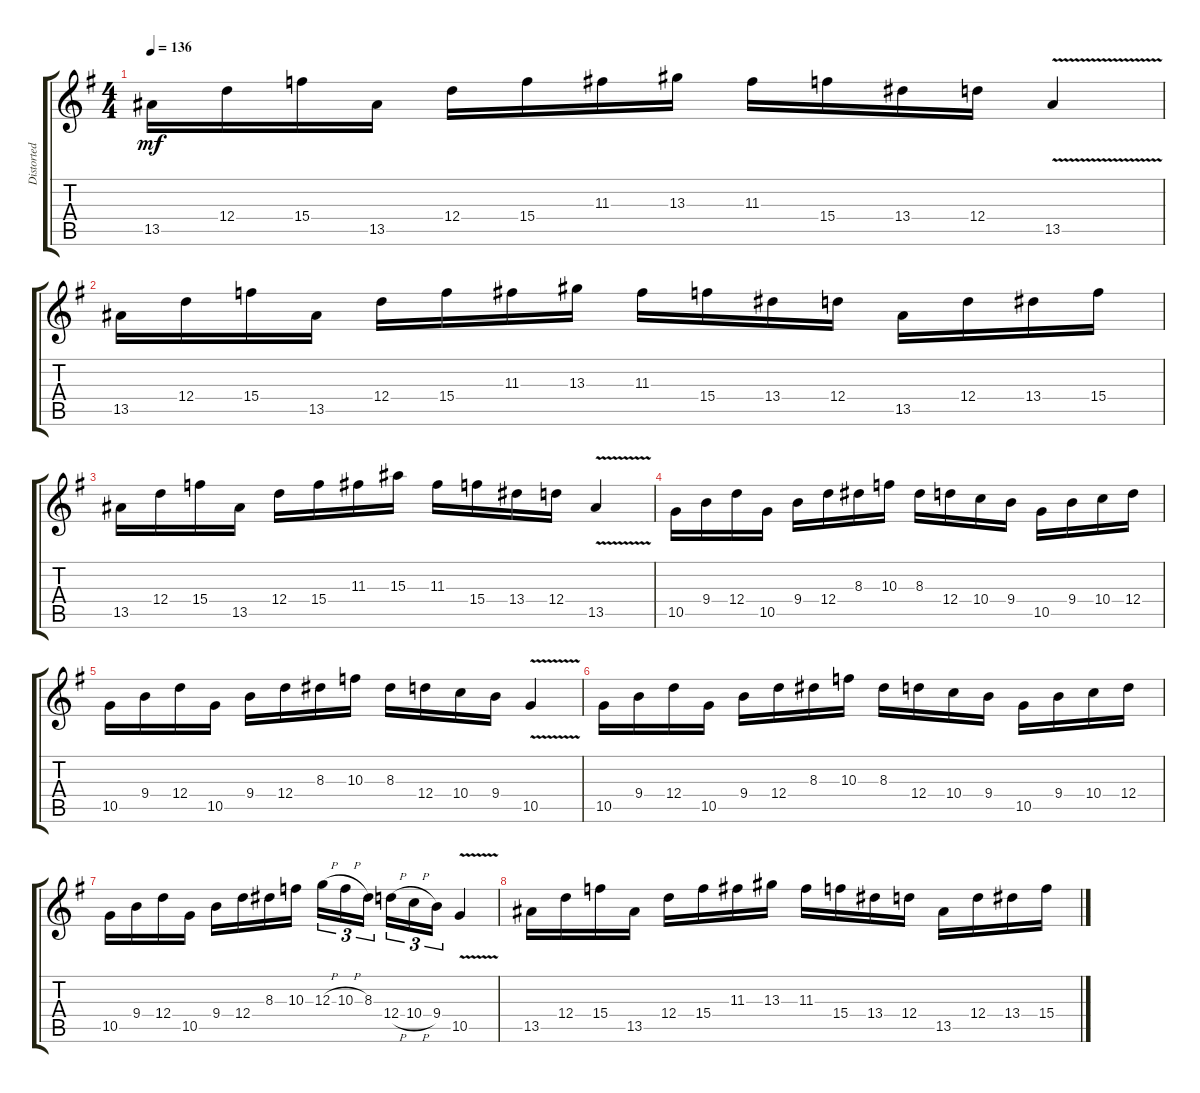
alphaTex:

\track ("Distorted [Left]" "Distorted ") {instrument overdrivenguitar}
\staff {score tabs}
\tuning (E4 B3 G3 D3 A2 E2) {hide}
\ts (4 4)
\tempo 136
\clef g2
\ks g
13.5.16{dy mf} 12.4.16 15.4.16 13.5.16 12.4.16 15.4.16 11.3.16 13.3.16 11.3.16 15.4.16 13.4.16 12.4.16 13.5{v}.4 |
13.5.16 12.4.16 15.4.16 13.5.16 12.4.16 15.4.16 11.3.16 13.3.16 11.3.16 15.4.16 13.4.16 12.4.16 13.5.16 12.4.16 13.4.16 15.4.16 |
13.5.16 12.4.16 15.4.16 13.5.16 12.4.16 15.4.16 11.3.16 15.3.16 11.3.16 15.4.16 13.4.16 12.4.16 13.5{v}.4 |
10.5.16 9.4.16 12.4.16 10.5.16 9.4.16 12.4.16 8.3.16 10.3.16 8.3.16 12.4.16 10.4.16 9.4.16 10.5.16 9.4.16 10.4.16 12.4.16 |
10.5.16 9.4.16 12.4.16 10.5.16 9.4.16 12.4.16 8.3.16 10.3.16 8.3.16 12.4.16 10.4.16 9.4.16 10.5{v}.4 |
10.5.16 9.4.16 12.4.16 10.5.16 9.4.16 12.4.16 8.3.16 10.3.16 8.3.16 12.4.16 10.4.16 9.4.16 10.5.16 9.4.16 10.4.16 12.4.16 |
10.5.16 9.4.16 12.4.16 10.5.16 9.4.16 12.4.16 8.3.16 10.3.16 12.3{h}.16{tu (3 2)} 10.3{h}.16{tu (3 2)} 8.3.16{tu (3 2)} 12.4{h}.16{tu (3 2)} 10.4{h}.16{tu (3 2)} 9.4.16{tu (3 2)} 10.5{v}.4 |
13.5.16 12.4.16 15.4.16 13.5.16 12.4.16 15.4.16 11.3.16 13.3.16 11.3.16 15.4.16 13.4.16 12.4.16 13.5.16 12.4.16 13.4.16 15.4.16
